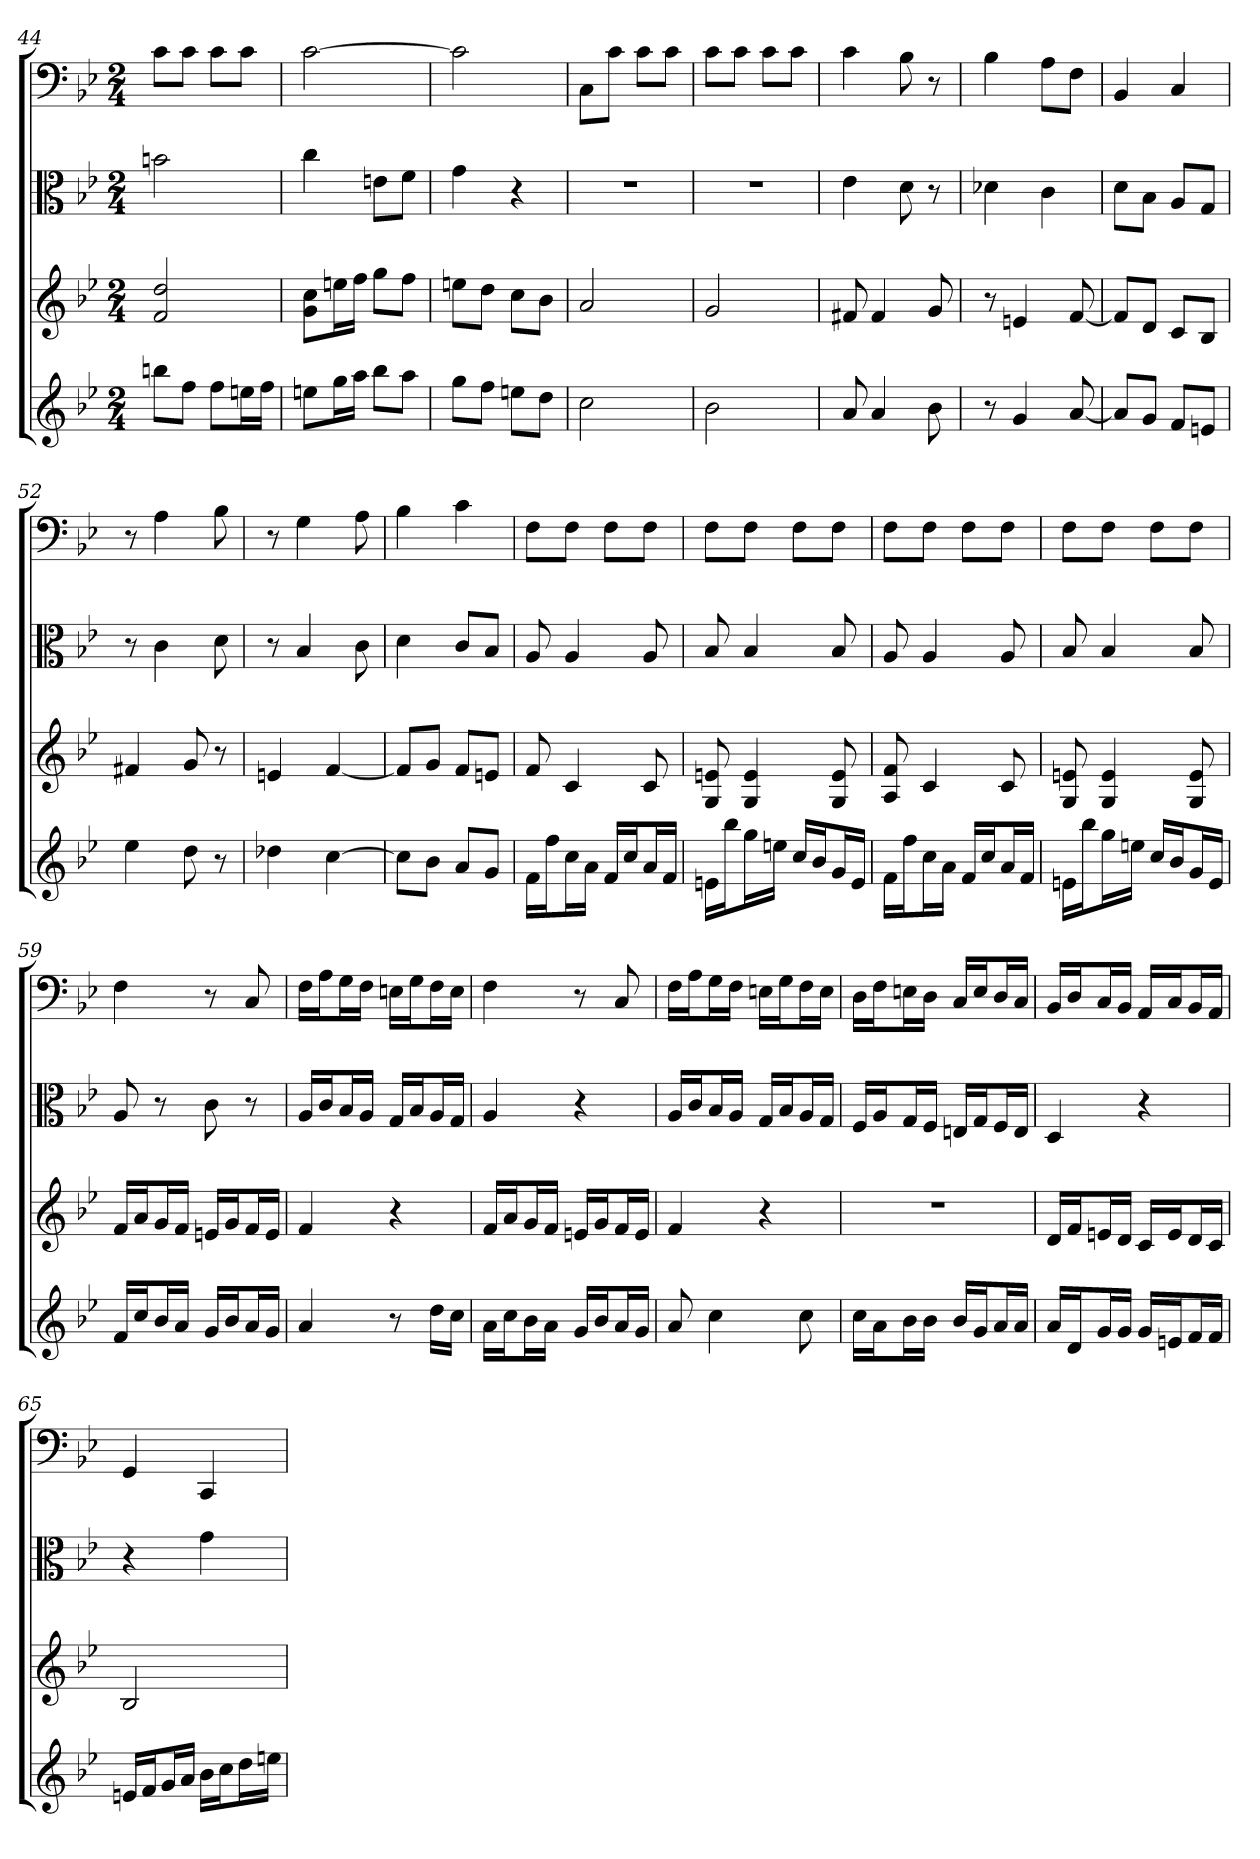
**kern	**kern	**kern	**kern
*part4	*part3	*part2	*part1
*staff4	*staff3	*staff2	*staff1
*	*	*clefC3	*clefF4
*k[b-e-]	*k[b-e-]	*k[b-e-]	*k[b-e-]
*B-:	*B-:	*B-:	*B-:
*M2/4	*M2/4	*M2/4	*M2/4
=44	=44	=44	=44
8bbnL	2f 2dd	2bn	8c\L
8ffJ	.	.	8c\J
8ffL	.	.	8c\L
16eenL	.	.	8c\J
16ffJJ	.	.	.
=45	=45	=45	=45
8eenL	8g 8ccL	4cc	[2c
16ggL	16eenL	.	.
16aaJJ	16ffJJ	.	.
8bb-L	8ggL	8en\L	.
8aaJ	8ffJ	8f\J	.
=46	=46	=46	=46
8ggL	8eenL	4g	2c]
8ffJ	8ddJ	.	.
8eenL	8ccL	4r	.
8ddJ	8b-J	.	.
=47	=47	=47	=47
2cc	2a	2r	8C\L
.	.	.	8c\J
.	.	.	8c\L
.	.	.	8c\J
=48	=48	=48	=48
2b-	2g	2r	8c\L
.	.	.	8c\J
.	.	.	8c\L
.	.	.	8c\J
=49	=49	=49	=49
8a	8f#X	4e-	4c
4a	4f#	.	.
.	.	8d	8B-
8b-	8g	8r	8r
=50	=50	=50	=50
8r	8r	4d-X	4B-
4g	4en	.	.
.	.	4c	8A\L
[8a	[8f	.	8F\J
=51	=51	=51	=51
8aL]	8fL]	8d\L	4BB-
8gJ	8dJ	8B-\J	.
8fL	8cL	8A/L	4C
8enJ	8B-J	8G/J	.
=52	=52	=52	=52
4ee-	4f#X	8r	8r
.	.	4c	4A
8dd	8g	.	.
8r	8r	8d	8B-
=53	=53	=53	=53
4dd-X	4en	8r	8r
.	.	4B-	4G
[4cc	[4f	.	.
.	.	8c	8A
=54	=54	=54	=54
8ccL]	8fL]	4d	4B-
8b-J	8gJ	.	.
8aL	8fL	8c/L	4c
8gJ	8enJ	8B-/J	.
=55	=55	=55	=55
16fLL	8f	8A	8F\L
16ffJ	.	.	.
16ccL	4c	4A	8F\J
16aJJ	.	.	.
16fLL	.	.	8F\L
16ccJ	.	.	.
16aL	8c	8A	8F\J
16fJJ	.	.	.
=56	=56	=56	=56
16enLL	8G 8en	8B-	8F\L
16bb-J	.	.	.
16ggL	4G 4e	4B-	8F\J
16eenJJ	.	.	.
16ccLL	.	.	8F\L
16b-J	.	.	.
16gL	8G 8e	8B-	8F\J
16eJJ	.	.	.
=57	=57	=57	=57
16fLL	8A 8f	8A	8F\L
16ffJ	.	.	.
16ccL	4c	4A	8F\J
16aJJ	.	.	.
16fLL	.	.	8F\L
16ccJ	.	.	.
16aL	8c	8A	8F\J
16fJJ	.	.	.
=58	=58	=58	=58
16enLL	8G 8en	8B-	8F\L
16bb-J	.	.	.
16ggL	4G 4e	4B-	8F\J
16eenJJ	.	.	.
16ccLL	.	.	8F\L
16b-J	.	.	.
16gL	8G 8e	8B-	8F\J
16eJJ	.	.	.
=59	=59	=59	=59
16fLL	16fLL	8A	4F
16ccJ	16aJ	.	.
16b-L	16gL	8r	.
16aJJ	16fJJ	.	.
16gLL	16enLL	8c	8r
16b-J	16gJ	.	.
16aL	16fL	8r	8C
16gJJ	16eJJ	.	.
=60	=60	=60	=60
4a	4f	16A/LL	16F\LL
.	.	16c/J	16A\J
.	.	16B-/L	16G\L
.	.	16A/JJ	16F\JJ
8r	4r	16G/LL	16En\LL
.	.	16B-/J	16G\J
16ddLL	.	16A/L	16F\L
16ccJJ	.	16G/JJ	16E\JJ
=61	=61	=61	=61
16aLL	16fLL	4A	4F
16ccJ	16aJ	.	.
16b-L	16gL	.	.
16aJJ	16fJJ	.	.
16gLL	16enLL	4r	8r
16b-J	16gJ	.	.
16aL	16fL	.	8C
16gJJ	16eJJ	.	.
=62	=62	=62	=62
8a	4f	16A/LL	16F\LL
.	.	16c/J	16A\J
4cc	.	16B-/L	16G\L
.	.	16A/JJ	16F\JJ
.	4r	16G/LL	16En\LL
.	.	16B-/J	16G\J
8cc	.	16A/L	16F\L
.	.	16G/JJ	16E\JJ
=63	=63	=63	=63
16ccLL	2r	16F/LL	16D\LL
16aJ	.	16A/J	16F\J
16b-L	.	16G/L	16En\L
16b-JJ	.	16F/JJ	16D\JJ
16b-LL	.	16En/LL	16C/LL
16gJ	.	16G/J	16E/J
16aL	.	16F/L	16D/L
16aJJ	.	16E/JJ	16C/JJ
=64	=64	=64	=64
16aLL	16dLL	4D	16BB-/LL
16dJ	16fJ	.	16D/J
16gL	16enL	.	16C/L
16gJJ	16dJJ	.	16BB-/JJ
16gLL	16cLL	4r	16AA/LL
16enJ	16eJ	.	16C/J
16fL	16dL	.	16BB-/L
16fJJ	16cJJ	.	16AA/JJ
=65	=65	=65	=65
16enLL	2B-	4r	4GG
16fJ	.	.	.
16gL	.	.	.
16aJJ	.	.	.
16b-LL	.	4g	4CC
16ccJ	.	.	.
16ddL	.	.	.
16eenJJ	.	.	.
=	=	=	=
*-	*-	*-	*-
